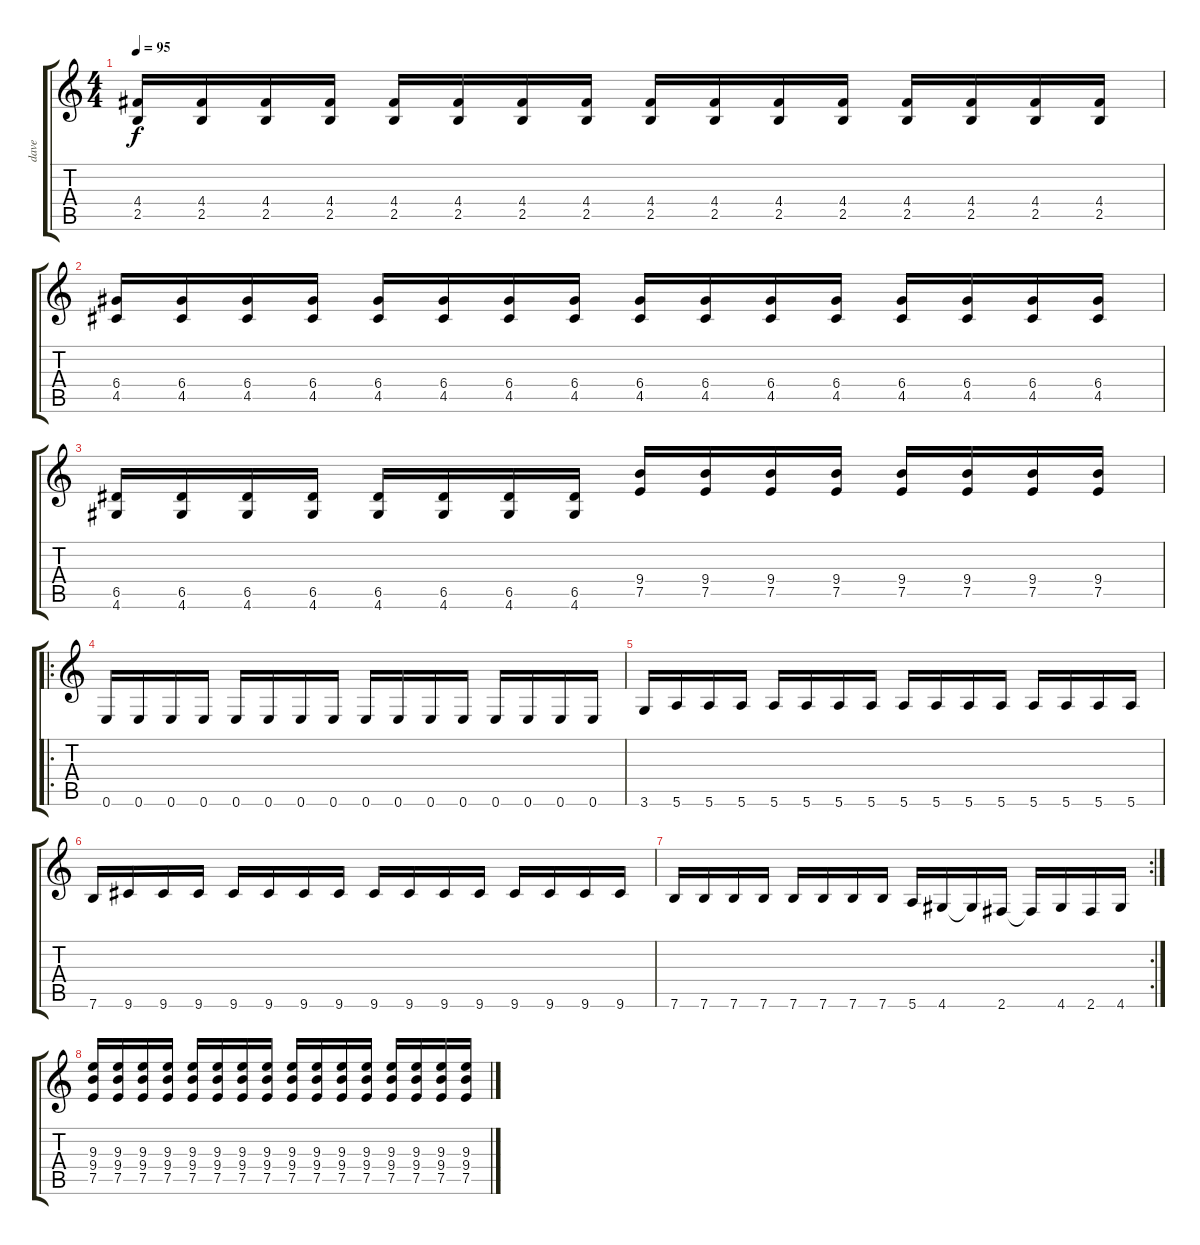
\track ("dave" "dave") {instrument overdrivenguitar}
\staff {score tabs}
\tuning (E4 B3 G3 D3 A2 E2) {hide}
\ts (4 4)
\tempo 95
\clef g2
\ks c
(4.4 2.5).16{dy f} (4.4 2.5).16 (4.4 2.5).16 (4.4 2.5).16 (4.4 2.5).16 (4.4 2.5).16 (4.4 2.5).16 (4.4 2.5).16 (4.4 2.5).16 (4.4 2.5).16 (4.4 2.5).16 (4.4 2.5).16 (4.4 2.5).16 (4.4 2.5).16 (4.4 2.5).16 (4.4 2.5).16 |
(6.4 4.5).16 (6.4 4.5).16 (6.4 4.5).16 (6.4 4.5).16 (6.4 4.5).16 (6.4 4.5).16 (6.4 4.5).16 (6.4 4.5).16 (6.4 4.5).16 (6.4 4.5).16 (6.4 4.5).16 (6.4 4.5).16 (6.4 4.5).16 (6.4 4.5).16 (6.4 4.5).16 (6.4 4.5).16 |
(6.5 4.6).16 (6.5 4.6).16 (6.5 4.6).16 (6.5 4.6).16 (6.5 4.6).16 (6.5 4.6).16 (6.5 4.6).16 (6.5 4.6).16 (9.4 7.5).16 (9.4 7.5).16 (9.4 7.5).16 (9.4 7.5).16 (9.4 7.5).16 (9.4 7.5).16 (9.4 7.5).16 (9.4 7.5).16 |
\ro
0.6.16 0.6.16 0.6.16 0.6.16 0.6.16 0.6.16 0.6.16 0.6.16 0.6.16 0.6.16 0.6.16 0.6.16 0.6.16 0.6.16 0.6.16 0.6.16 |
3.6.16 5.6.16 5.6.16 5.6.16 5.6.16 5.6.16 5.6.16 5.6.16 5.6.16 5.6.16 5.6.16 5.6.16 5.6.16 5.6.16 5.6.16 5.6.16 |
7.6.16 9.6.16 9.6.16 9.6.16 9.6.16 9.6.16 9.6.16 9.6.16 9.6.16 9.6.16 9.6.16 9.6.16 9.6.16 9.6.16 9.6.16 9.6.16 |
\rc 2
7.6.16 7.6.16 7.6.16 7.6.16 7.6.16 7.6.16 7.6.16 7.6.16 5.6.16 4.6.16 4.6{t}.16 2.6.16 2.6{t}.16 4.6.16 2.6.16 4.6.16 |
(9.3 9.4 7.5).16 (9.3 9.4 7.5).16 (9.3 9.4 7.5).16 (9.3 9.4 7.5).16 (9.3 9.4 7.5).16 (9.3 9.4 7.5).16 (9.3 9.4 7.5).16 (9.3 9.4 7.5).16 (9.3 9.4 7.5).16 (9.3 9.4 7.5).16 (9.3 9.4 7.5).16 (9.3 9.4 7.5).16 (9.3 9.4 7.5).16 (9.3 9.4 7.5).16 (9.3 9.4 7.5).16 (9.3 9.4 7.5).16
